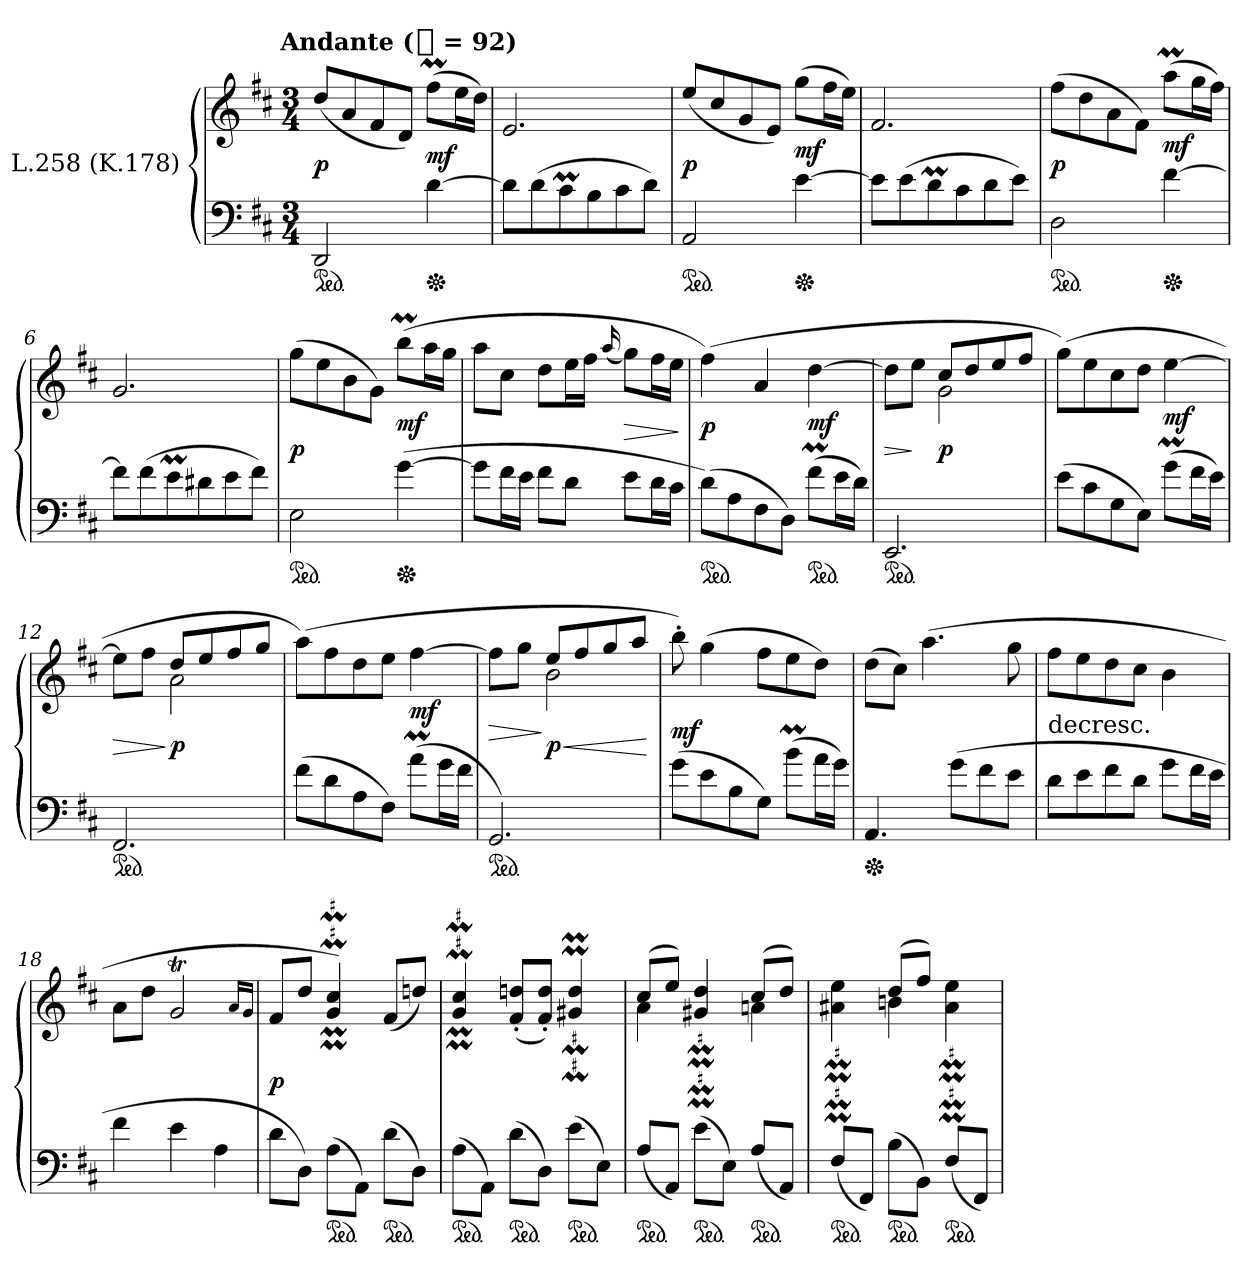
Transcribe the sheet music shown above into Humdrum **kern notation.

**kern	**kern	**dynam
*part1	*part1	*part1
*staff2	*staff1	*staff1/2
*I"L.258 (K.178)	*	*
*clefF4	*clefG2	*
*k[f#c#]	*k[f#c#]	*
*D:	*D:	*
!!LO:TX:omd:t=Andante ([quarter] = 92)
*M3/4	*M3/4	*
*MM92	*MM92	*
*ped	*	*
=1	=1	=1
2DD	(8ddL	p
.	8a	.
.	8f#	.
.	8dJ)	.
*Xped	*	*
[4d	(8ff#mL	mf
.	16eeL	.
.	16ddJJ)	.
=2	=2	=2
8dL]	2.e	.
(8d	.	.
8c#m	.	.
8B	.	.
8c#	.	.
8dJ)	.	.
=3	=3	=3
*ped	*	*
2AA	(8eeL	p
.	8cc#	.
.	8g	.
.	8eJ)	.
*Xped	*	*
[4e	(8ggL	mf
.	16ff#L	.
.	16eeJJ)	.
=4	=4	=4
8eL]	2.f#	.
(8e	.	.
8dM	.	.
8c#	.	.
8d	.	.
8eJ)	.	.
!!LO:LB:g=z
=5	=5	=5
*ped	*	*
2D	(8ff#L	p
.	8dd	.
.	8a	.
.	8f#J)	.
*Xped	*	*
[4f#	(8aaML	mf
.	16ggL	.
.	16ff#JJ)	.
=6	=6	=6
8f#L]	2.g	.
(8f#	.	.
8eM	.	.
8d#X	.	.
8e	.	.
8f#J)	.	.
=7	=7	=7
*ped	*	*
2E	(8ggL	p
.	8ee	.
.	8b	.
.	8gJ)	.
*Xped	*	*
([4g	(8bbML	mf
.	16aaL	.
.	16ggJJ	.
=8	=8	=8
8gL]	8aaL	.
16f#L	8cc#J	.
16eJJ	.	.
8f#L	8ddL	.
8dJ	16eeL	.
.	16ff#JJ	.
.	(16qqaa	.
8eL	8ggL)	>
16dL	16ff#L	.
16c#JJ	16eeJJ	.
.	.	]
!!LO:LB:g=z
=9	=9	=9
*ped	*	*
(8dL)	(4ff#)	p
8A	.	.
8F#	4a	.
8DJ)	.	.
*ped	*	*
(8f#mL	[4dd	mf
16eL	.	.
16dJJ)	.	.
=10	=10	=10
*	*^	*
*ped	*	*	*
2.EE	4ryy	8ddL]	>
.	.	8eeJ	]
.	8cc#L	2g	p
.	8dd	.	.
.	8ee	.	.
.	8ff#J	.	.
*	*v	*v	*
=11	=11	=11
(8eL	(8ggL)	.
8c#	8ee	.
8G	8cc#	.
8EJ)	8ddJ	.
(8gML	[4ee	mf
16f#L	.	.
16eJJ)	.	.
=12	=12	=12
*	*^	*
*ped	*	*	*
2.FF#	4ryy	8eeL]	>
.	.	8ff#J	.
.	8ddL	2a	] p
.	8ee	.	.
.	8ff#	.	.
.	8ggJ	.	.
*	*v	*v	*
=13	=13	=13
(8f#L	(8aaL)	.
8d	8ff#	.
8A	8dd	.
8F#J)	8eeJ	.
(8aML	[4ff#	mf
16gL	.	.
16f#JJ	.	.
!!LO:LB:g=z
=14	=14	=14
*	*^	*
*ped	*	*	*
2.GG)	4ryy	8ff#L]	>
.	.	8ggJ	.
.	8eeL	2b	] < p
.	8ff#	.	.
.	8gg	.	.
.	8aaJ	.	.
*	*v	*v	*
.	.	[
=15	=15	=15
(8gL	8bb')	mf
8e	(4gg	.
8B	.	.
8GJ)	8ff#L	.
(8bML	8ee	.
16aL	8ddJ)	.
16gJJ)	.	.
=16	=16	=16
*Xped	*	*
4.AA	(8ddL	.
.	8cc#J)	.
.	(4.aa	.
(8gL	.	.
8f#	.	.
8eJ	8gg	.
=17	=17	=17
!	!LO:TX:c:t=decresc.	!
8dL	8ff#L	.
8e	8ee	.
8f#	8dd	.
8dJ	8cc#J	.
8gL	4b	.
16f#L	.	.
16eJJ	.	.
=18	=18	=18
4f#	8aL	.
.	8ddJ	.
4e	2gT	.
4A	.	.
.	16qaLL	.
.	16qgJJ	.
!!LO:LB:g=z
=19	=19	=19
8dL	8f#L	p
8DJ)	8ddJ	.
*ped	*	*
(8AL	4gM 4cc#M)	.
8AAJ)	.	.
*ped	*	*
(8dL	(8f#L	.
8DJ)	8ddJ)	.
=20	=20	=20
*ped	*	*
(8AL	4gM 4cc#M	.
8AAJ)	.	.
*ped	*	*
(8dL	(8f#' 8dd'L	.
8DJ)	8f#' 8dd'J)	.
*ped	*	*
(8eL	4g#XM/ 4ddM/	.
8EJ)	.	.
=21	=21	=21
*	*^	*
*ped	*	*	*
(8A/L	(8cc#L	4a	.
8AA/J)	8eeJ)	.	.
*ped	*	*	*
(8eL	4ryy	4g#XM/ 4ddM/	.
8EJ)	.	.	.
*ped	*	*	*
(8A/L	(8cc#L	4a	.
8AA/J)	8ddJ)	.	.
=22	=22	=22	=22
*ped	*	*	*
(8F#L	4ryy	4a#XM 4eeM	.
8FF#J)	.	.	.
*ped	*	*	*
(8BL	(8ddL	4b	.
8BBJ)	8ff#J)	.	.
*ped	*	*	*
(8F#L	4ryy	4a#M 4eeM	.
8FF#J)	.	.	.
*	*v	*v	*
=	=	=
*-	*-	*-
